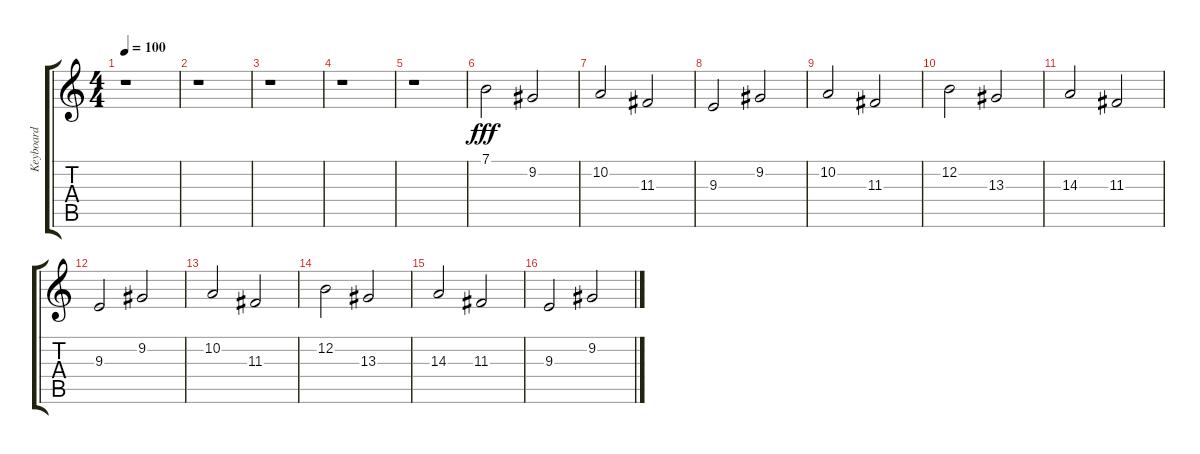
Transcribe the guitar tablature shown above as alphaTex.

\track ("Keyboard" "Keyboard") {instrument recorder}
\staff {score tabs}
\tuning (E4 B3 G3 D3 A2 E2) {hide}
\ts (4 4)
\tempo 100
\clef g2
\ks c
r.1{dy fff instrument recorder} |
r.1 |
r.1 |
r.1 |
r.1 |
7.1.2 9.2.2 |
10.2.2 11.3.2 |
9.3.2 9.2.2 |
10.2.2 11.3.2 |
12.2.2 13.3.2 |
14.3.2 11.3.2 |
9.3.2 9.2.2 |
10.2.2 11.3.2 |
12.2.2 13.3.2 |
14.3.2 11.3.2 |
9.3.2 9.2.2
